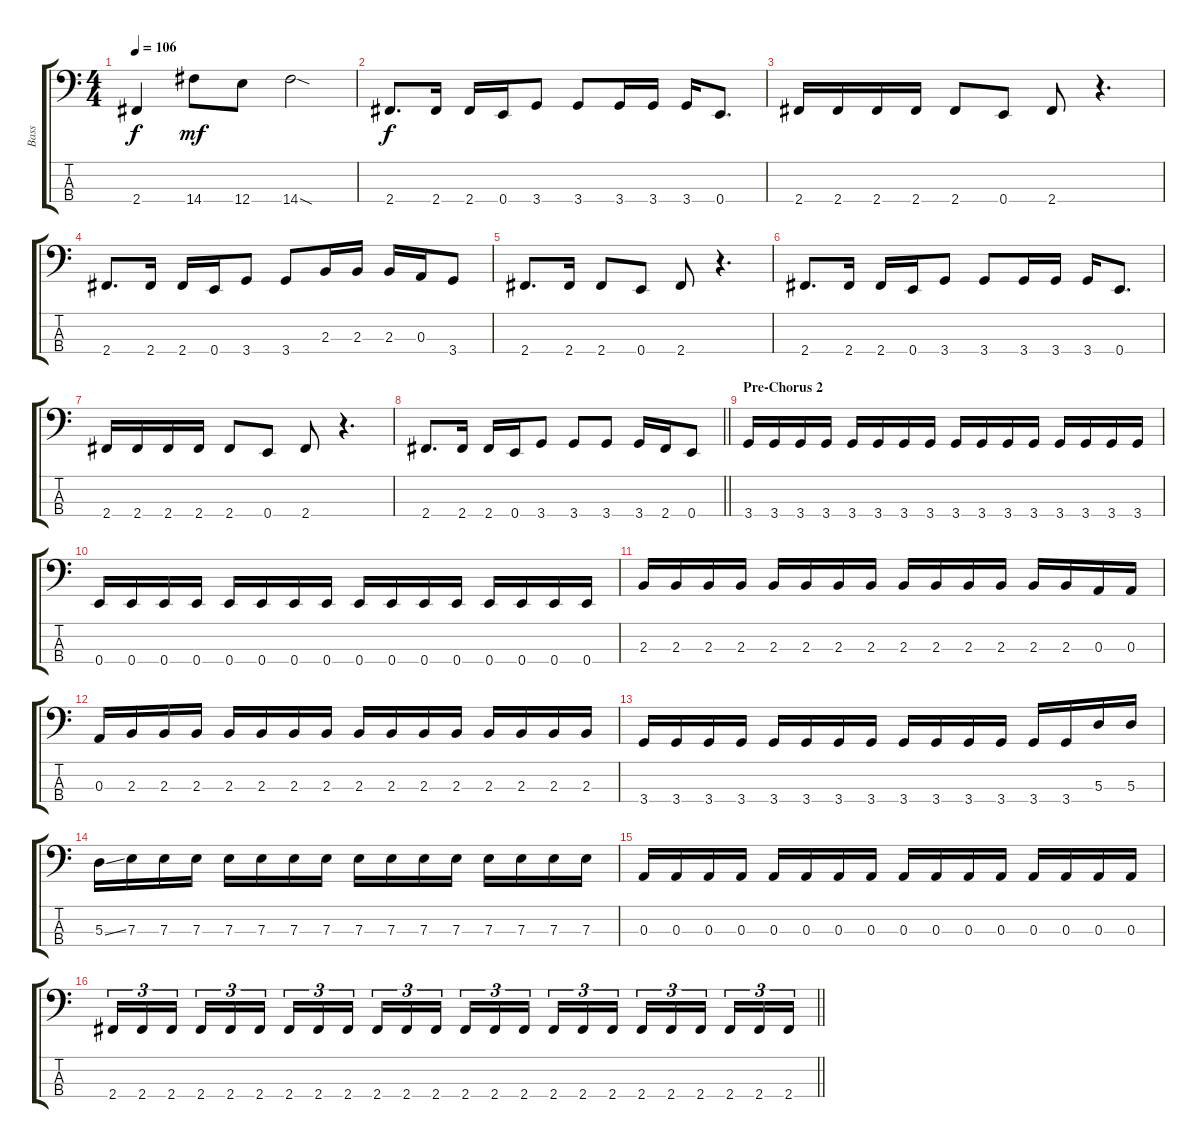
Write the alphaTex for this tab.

\track ("Bass" "Bass") {instrument electricbassfinger}
\staff {score tabs}
\tuning (G2 D2 A1 E1) {hide}
\ts (4 4)
\tempo 106
\clef f4
\ks c
2.4.4{dy f} 14.4.8{dy mf} 12.4.8 14.4{sod}.2 |
2.4.8{d dy f} 2.4.16 2.4.16 0.4.16 3.4.8 3.4.8 3.4.16 3.4.16 3.4.16 0.4.8{d} |
2.4.16 2.4.16 2.4.16 2.4.16 2.4.8 0.4.8 2.4.8 r.4{d} |
2.4.8{d} 2.4.16 2.4.16 0.4.16 3.4.8 3.4.8 2.3.16 2.3.16 2.3.16 0.3.16 3.4.8 |
2.4.8{d} 2.4.16 2.4.8 0.4.8 2.4.8 r.4{d} |
2.4.8{d} 2.4.16 2.4.16 0.4.16 3.4.8 3.4.8 3.4.16 3.4.16 3.4.16 0.4.8{d} |
2.4.16 2.4.16 2.4.16 2.4.16 2.4.8 0.4.8 2.4.8 r.4{d} |
\barLineRight lightlight
2.4.8{d} 2.4.16 2.4.16 0.4.16 3.4.8 3.4.8 3.4.8 3.4.16 2.4.16 0.4.8 |
\section ("" "Pre-Chorus 2")
3.4.16 3.4.16 3.4.16 3.4.16 3.4.16 3.4.16 3.4.16 3.4.16 3.4.16 3.4.16 3.4.16 3.4.16 3.4.16 3.4.16 3.4.16 3.4.16 |
0.4.16 0.4.16 0.4.16 0.4.16 0.4.16 0.4.16 0.4.16 0.4.16 0.4.16 0.4.16 0.4.16 0.4.16 0.4.16 0.4.16 0.4.16 0.4.16 |
2.3.16 2.3.16 2.3.16 2.3.16 2.3.16 2.3.16 2.3.16 2.3.16 2.3.16 2.3.16 2.3.16 2.3.16 2.3.16 2.3.16 0.3.16 0.3.16 |
0.3.16 2.3.16 2.3.16 2.3.16 2.3.16 2.3.16 2.3.16 2.3.16 2.3.16 2.3.16 2.3.16 2.3.16 2.3.16 2.3.16 2.3.16 2.3.16 |
3.4.16 3.4.16 3.4.16 3.4.16 3.4.16 3.4.16 3.4.16 3.4.16 3.4.16 3.4.16 3.4.16 3.4.16 3.4.16 3.4.16 5.3.16 5.3.16 |
5.3{ss}.16 7.3.16 7.3.16 7.3.16 7.3.16 7.3.16 7.3.16 7.3.16 7.3.16 7.3.16 7.3.16 7.3.16 7.3.16 7.3.16 7.3.16 7.3.16 |
0.3.16 0.3.16 0.3.16 0.3.16 0.3.16 0.3.16 0.3.16 0.3.16 0.3.16 0.3.16 0.3.16 0.3.16 0.3.16 0.3.16 0.3.16 0.3.16 |
\barLineRight lightlight
2.4.16{tu (3 2)} 2.4.16{tu (3 2)} 2.4.16{tu (3 2) beam splitsecondary} 2.4.16{tu (3 2)} 2.4.16{tu (3 2)} 2.4.16{tu (3 2)} 2.4.16{tu (3 2)} 2.4.16{tu (3 2)} 2.4.16{tu (3 2) beam splitsecondary} 2.4.16{tu (3 2)} 2.4.16{tu (3 2)} 2.4.16{tu (3 2)} 2.4.16{tu (3 2)} 2.4.16{tu (3 2)} 2.4.16{tu (3 2) beam splitsecondary} 2.4.16{tu (3 2)} 2.4.16{tu (3 2)} 2.4.16{tu (3 2)} 2.4.16{tu (3 2)} 2.4.16{tu (3 2)} 2.4.16{tu (3 2) beam splitsecondary} 2.4.16{tu (3 2)} 2.4.16{tu (3 2)} 2.4.16{tu (3 2)}
